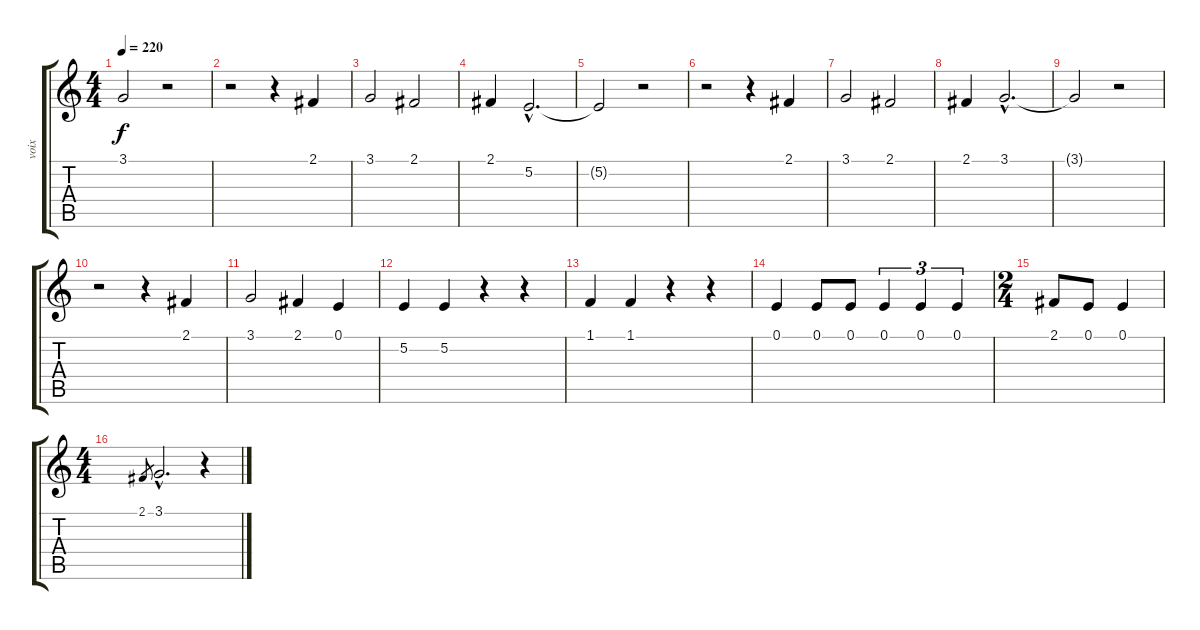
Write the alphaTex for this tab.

\track ("voix" "voix") {instrument tangoaccordion}
\staff {score tabs}
\tuning (E4 B3 G3 D3 A2 E2) {hide}
\ts (4 4)
\tempo 220
\clef g2
\ks c
3.1{t}.2{dy f} r.2 |
r.2 r.4 2.1.4 |
3.1.2 2.1.2 |
2.1.4 5.2{hac}.2{d} |
5.2{t}.2 r.2 |
r.2 r.4 2.1.4 |
3.1.2 2.1.2 |
2.1.4 3.1{hac}.2{d} |
3.1{t}.2 r.2 |
r.2 r.4 2.1.4 |
3.1.2 2.1.4 0.1.4 |
5.2.4 5.2.4 r.4 r.4 |
1.1.4 1.1.4 r.4 r.4 |
0.1.4 0.1.8 0.1.8 0.1.4{tu (3 2)} 0.1.4{tu (3 2)} 0.1.4{tu (3 2)} |
\ts (2 4)
2.1.8 0.1.8 0.1.4 |
\ts (4 4)
2.1.8{gr} 3.1{hac}.2{d} r.4
